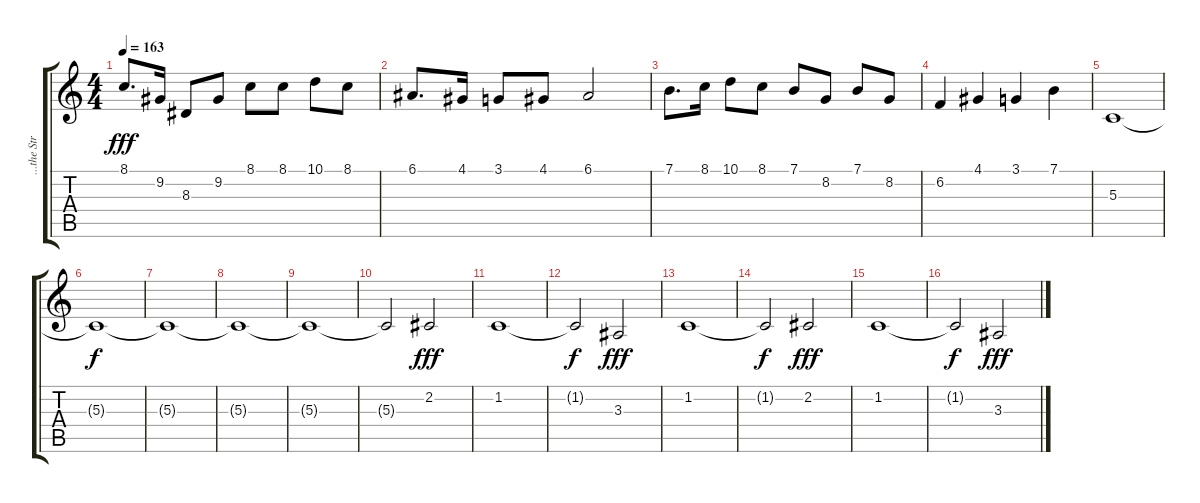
\track ("...the Strings..." "...the Str") {instrument stringensemble1}
\staff {score tabs}
\tuning (E4 B3 G3 D3 A2 E2) {hide}
\ts (4 4)
\tempo 163
\clef g2
\ks c
8.1.8{d dy fff} 9.2.16 8.3.8 9.2.8 8.1.8 8.1.8 10.1.8 8.1.8 |
6.1.8{d} 4.1.16 3.1.8 4.1.8 6.1.2 |
7.1.8{d} 8.1.16 10.1.8 8.1.8 7.1.8 8.2.8 7.1.8 8.2.8 |
6.2.4 4.1.4 3.1.4 7.1.4 |
5.3.1 |
5.3{t}.1{dy f} |
5.3{t}.1 |
5.3{t}.1 |
5.3{t}.1 |
5.3{t}.2 2.2.2{dy fff} |
1.2.1 |
1.2{t}.2{dy f} 3.3.2{dy fff} |
1.2.1 |
1.2{t}.2{dy f} 2.2.2{dy fff} |
1.2.1 |
1.2{t}.2{dy f} 3.3.2{dy fff}
